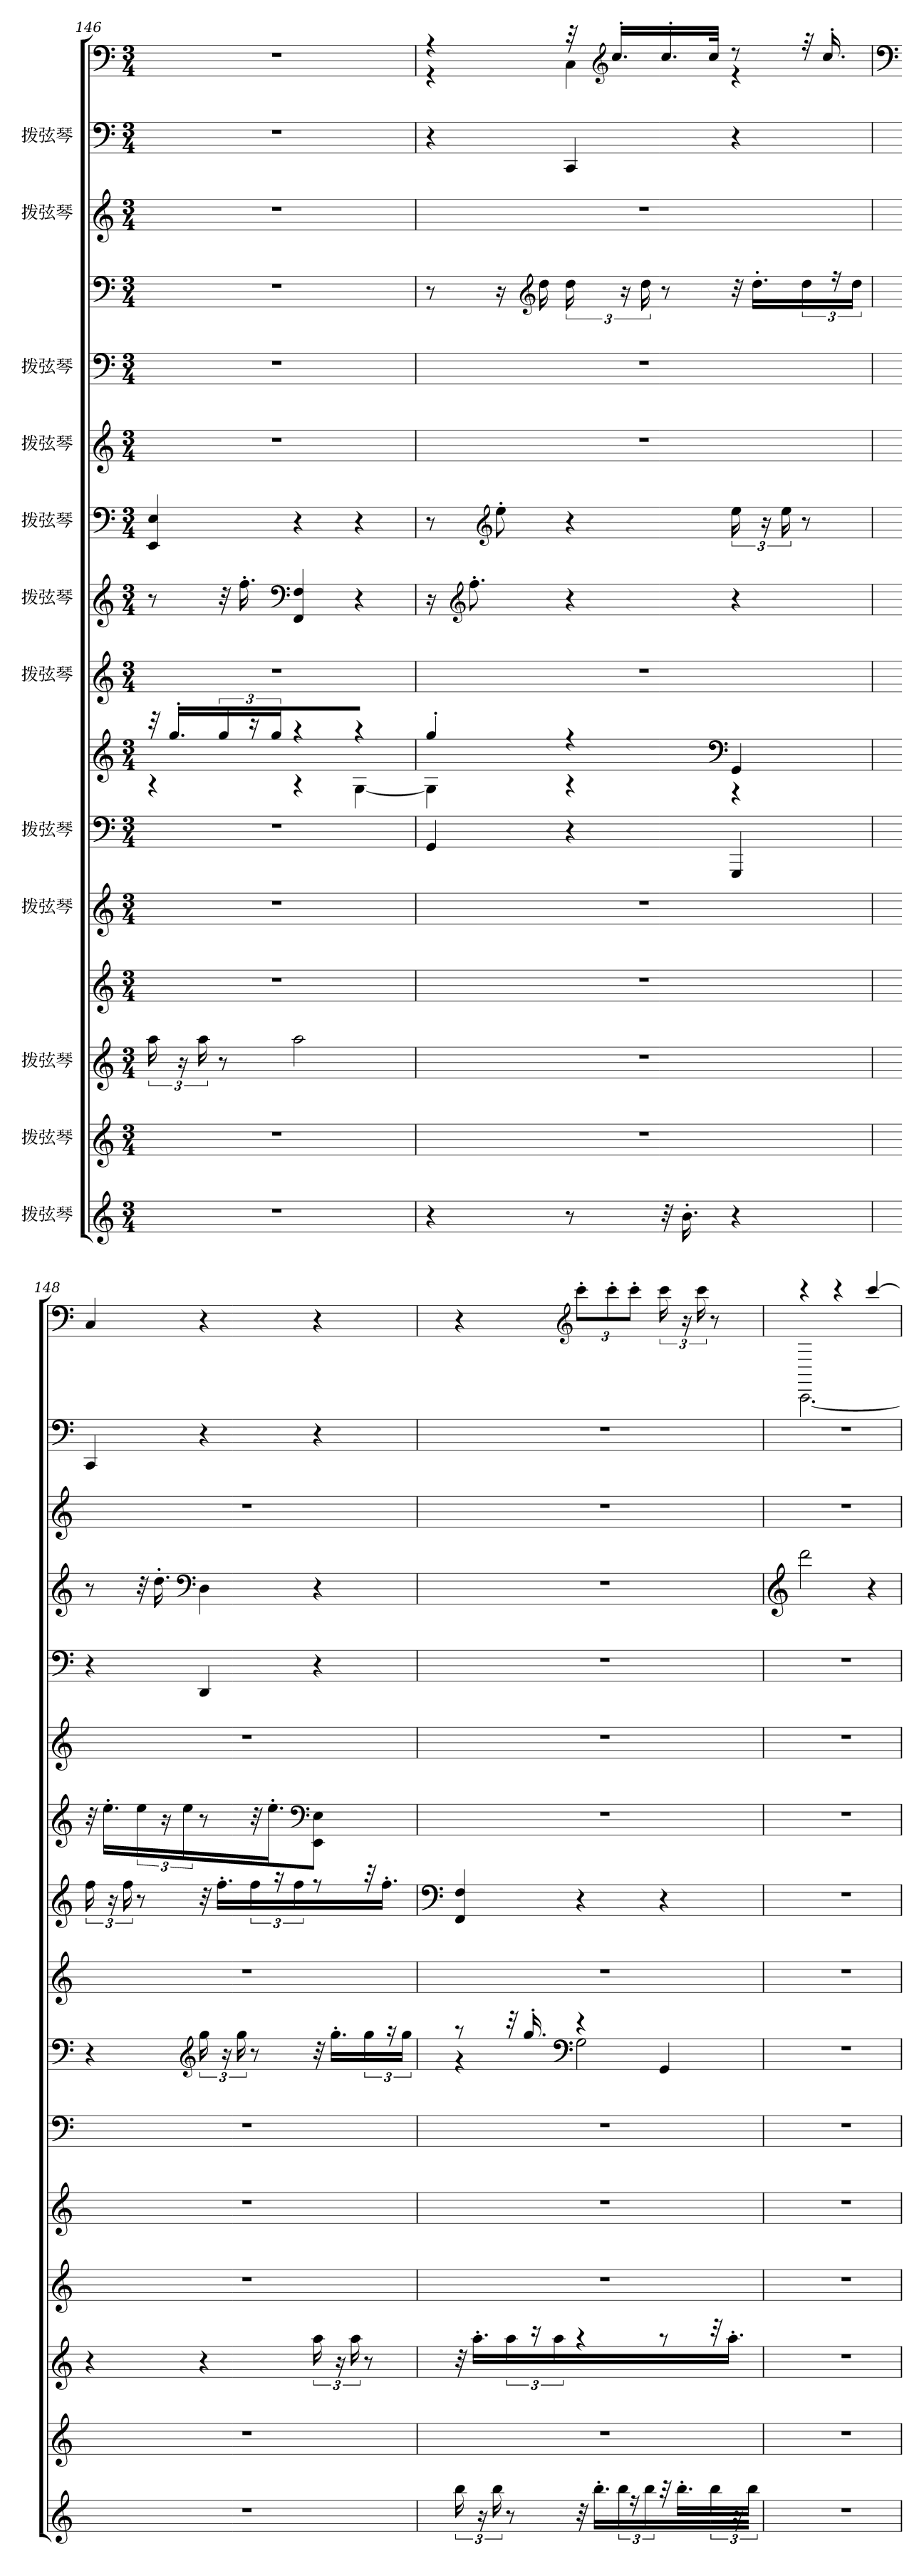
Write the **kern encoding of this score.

**kern	**kern	**kern	**kern	**kern	**kern	**kern	**kern	**kern	**kern	**kern	**kern	**kern	**kern	**kern	**kern
*part12	*part11	*part10	*part10	*part9	*part8	*part8	*part7	*part6	*part5	*part4	*part3	*part3	*part2	*part1	*part1
*staff16	*staff15	*staff14	*staff13	*staff12	*staff11	*staff10	*staff9	*staff8	*staff7	*staff6	*staff5	*staff4	*staff3	*staff2	*staff1
*I"拨弦琴	*I"拨弦琴	*I"拨弦琴	*	*I"拨弦琴	*I"拨弦琴	*	*I"拨弦琴	*I"拨弦琴	*I"拨弦琴	*I"拨弦琴	*I"拨弦琴	*	*I"拨弦琴	*I"拨弦琴	*
*clefG2	*clefG2	*clefG2	*clefG2	*clefG2	*clefF4	*clefG2	*clefG2	*clefG2	*clefF4	*clefG2	*clefF4	*clefF4	*clefG2	*clefF4	*clefF4
*k[]	*k[]	*k[]	*k[]	*k[]	*k[]	*k[]	*k[]	*k[]	*k[]	*k[]	*k[]	*k[]	*k[]	*k[]	*k[]
*M3/4	*M3/4	*M3/4	*M3/4	*M3/4	*M3/4	*M3/4	*M3/4	*M3/4	*M3/4	*M3/4	*M3/4	*M3/4	*M3/4	*M3/4	*M3/4
=146	=146	=146	=146	=146	=146	=146	=146	=146	=146	=146	=146	=146	=146	=146	=146
*	*	*	*	*	*	*^	*	*	*	*	*	*	*	*	*
2.r	2.r	24aa\	2.r	2.r	2.r	32r	4r	2.r	8r	4EE/ 4E/	2.r	2.r	2.r	2.r	2.r	2.r
.	.	.	.	.	.	16.gg'/LL	.	.	.	.	.	.	.	.	.	.
.	.	24r	.	.	.	.	.	.	.	.	.	.	.	.	.	.
.	.	24aa\	.	.	.	.	.	.	.	.	.	.	.	.	.	.
.	.	8r	.	.	.	24gg/JJ	.	.	32r	.	.	.	.	.	.	.
.	.	.	.	.	.	.	.	.	16.ff'\	.	.	.	.	.	.	.
.	.	.	.	.	.	24r	.	.	.	.	.	.	.	.	.	.
.	.	.	.	.	.	24gg/	.	.	.	.	.	.	.	.	.	.
*	*	*	*	*	*	*	*	*	*clefF4	*	*	*	*	*	*	*
.	.	2aa\	.	.	.	4r	4r	.	4FF/ 4F/	4r	.	.	.	.	.	.
.	.	.	.	.	.	4r	[4G\	.	4r	4r	.	.	.	.	.	.
!!LO:PB:g=z
=147	=147	=147	=147	=147	=147	=147	=147	=147	=147	=147	=147	=147	=147	=147	=147	=147
*	*	*	*	*	*	*	*	*	*	*	*	*	*	*	*	*^
4r	2.r	2.r	2.r	2.r	4GG/	4gg'/	4G\]	2.r	16r	8r	2.r	2.r	8r	2.r	4r	4r	4r
*	*	*	*	*	*	*	*	*	*clefG2	*	*	*	*	*	*	*	*
.	.	.	.	.	.	.	.	.	8.ff'\	.	.	.	.	.	.	.	.
*	*	*	*	*	*	*	*	*	*	*clefG2	*	*	*	*	*	*	*
.	.	.	.	.	.	.	.	.	.	8ee'\	.	.	16r	.	.	.	.
*	*	*	*	*	*	*	*	*	*	*	*	*	*clefG2	*	*	*	*
.	.	.	.	.	.	.	.	.	.	.	.	.	16dd\	.	.	.	.
8r	.	.	.	.	4r	4r	4r	.	4r	4r	.	.	24dd\	.	4CC/	32r	4C\
*	*	*	*	*	*	*	*	*	*	*	*	*	*	*	*	*clefG2	*
.	.	.	.	.	.	.	.	.	.	.	.	.	.	.	.	16.cc'/LL	.
.	.	.	.	.	.	.	.	.	.	.	.	.	24r	.	.	.	.
.	.	.	.	.	.	.	.	.	.	.	.	.	24dd\	.	.	.	.
32r	.	.	.	.	.	.	.	.	.	.	.	.	8r	.	.	16.cc'/	.
16.b'\	.	.	.	.	.	.	.	.	.	.	.	.	.	.	.	.	.
.	.	.	.	.	.	.	.	.	.	.	.	.	.	.	.	32cc/JJk	.
*	*	*	*	*	*	*clefF4	*	*	*	*	*	*	*	*	*	*	*
4r	.	.	.	.	4GGG/	4GG/	4r	.	4r	24ee\	.	.	32r	.	4r	8r	4r
.	.	.	.	.	.	.	.	.	.	.	.	.	16.dd'\LL	.	.	.	.
.	.	.	.	.	.	.	.	.	.	24r	.	.	.	.	.	.	.
.	.	.	.	.	.	.	.	.	.	24ee\	.	.	.	.	.	.	.
.	.	.	.	.	.	.	.	.	.	8r	.	.	24dd\JJ	.	.	32r	.
.	.	.	.	.	.	.	.	.	.	.	.	.	.	.	.	16.cc'/	.
.	.	.	.	.	.	.	.	.	.	.	.	.	24r	.	.	.	.
.	.	.	.	.	.	.	.	.	.	.	.	.	24dd\	.	.	.	.
*	*	*	*	*	*	*v	*v	*	*	*	*	*	*	*	*	*v	*v
=148	=148	=148	=148	=148	=148	=148	=148	=148	=148	=148	=148	=148	=148	=148	=148
*	*	*	*	*	*	*	*	*	*	*	*	*	*	*	*clefF4
2.r	2.r	4r	2.r	2.r	2.r	4r	2.r	24ff\	32r	2.r	4r	8r	2.r	4CC/	4C/
.	.	.	.	.	.	.	.	.	16.ee'\LL	.	.	.	.	.	.
.	.	.	.	.	.	.	.	24r	.	.	.	.	.	.	.
.	.	.	.	.	.	.	.	24ff\	.	.	.	.	.	.	.
.	.	.	.	.	.	.	.	8r	24ee\JJ	.	.	32r	.	.	.
.	.	.	.	.	.	.	.	.	.	.	.	16.dd'\	.	.	.
.	.	.	.	.	.	.	.	.	24r	.	.	.	.	.	.
.	.	.	.	.	.	.	.	.	24ee\	.	.	.	.	.	.
*	*	*	*	*	*	*clefG2	*	*	*	*	*	*clefF4	*	*	*
.	.	4r	.	.	.	24gg\	.	32r	8r	.	4DD/	4D\	.	4r	4r
.	.	.	.	.	.	.	.	16.ff'\LL	.	.	.	.	.	.	.
.	.	.	.	.	.	24r	.	.	.	.	.	.	.	.	.
.	.	.	.	.	.	24gg\	.	.	.	.	.	.	.	.	.
.	.	.	.	.	.	8r	.	24ff\JJ	32r	.	.	.	.	.	.
.	.	.	.	.	.	.	.	.	16.ee'\	.	.	.	.	.	.
.	.	.	.	.	.	.	.	24r	.	.	.	.	.	.	.
.	.	.	.	.	.	.	.	24ff\	.	.	.	.	.	.	.
*	*	*	*	*	*	*	*	*	*clefF4	*	*	*	*	*	*
.	.	24aa\	.	.	.	32r	.	8r	4EE/ 4E/	.	4r	4r	.	4r	4r
.	.	.	.	.	.	16.gg'\LL	.	.	.	.	.	.	.	.	.
.	.	24r	.	.	.	.	.	.	.	.	.	.	.	.	.
.	.	24aa\	.	.	.	.	.	.	.	.	.	.	.	.	.
.	.	8r	.	.	.	24gg\JJ	.	32r	.	.	.	.	.	.	.
.	.	.	.	.	.	.	.	16.ff'\	.	.	.	.	.	.	.
.	.	.	.	.	.	24r	.	.	.	.	.	.	.	.	.
.	.	.	.	.	.	24gg\	.	.	.	.	.	.	.	.	.
!!LO:PB:g=z
=149	=149	=149	=149	=149	=149	=149	=149	=149	=149	=149	=149	=149	=149	=149	=149
*	*	*	*	*	*	*	*	*clefF4	*	*	*	*	*	*	*
*	*	*	*	*	*	*^	*	*	*	*	*	*	*	*	*
24bb\	2.r	32r	2.r	2.r	2.r	8r	4r	2.r	4FF/ 4F/	2.r	2.r	2.r	2.r	2.r	2.r	4r
.	.	16.aa'\LL	.	.	.	.	.	.	.	.	.	.	.	.	.	.
24r	.	.	.	.	.	.	.	.	.	.	.	.	.	.	.	.
24bb\	.	.	.	.	.	.	.	.	.	.	.	.	.	.	.	.
8r	.	24aa\JJ	.	.	.	32r	.	.	.	.	.	.	.	.	.	.
.	.	.	.	.	.	16.gg'/	.	.	.	.	.	.	.	.	.	.
.	.	24r	.	.	.	.	.	.	.	.	.	.	.	.	.	.
.	.	24aa\	.	.	.	.	.	.	.	.	.	.	.	.	.	.
*	*	*	*	*	*	*clefF4	*	*	*	*	*	*	*	*	*	*clefG2
*	*	*	*	*	*	*	*	*	*	*	*	*	*	*	*	*Xbrackettup
32r	.	4r	.	.	.	4r	2G\	.	4r	.	.	.	.	.	.	12ccc'\L
16.bb'\LL	.	.	.	.	.	.	.	.	.	.	.	.	.	.	.	.
.	.	.	.	.	.	.	.	.	.	.	.	.	.	.	.	12ccc'\
24bb\JJ	.	.	.	.	.	.	.	.	.	.	.	.	.	.	.	.
24r	.	.	.	.	.	.	.	.	.	.	.	.	.	.	.	12ccc'\J
24bb\	.	.	.	.	.	.	.	.	.	.	.	.	.	.	.	.
*	*	*	*	*	*	*	*	*	*	*	*	*	*	*	*	*brackettup
32r	.	8r	.	.	.	4GG/	.	.	4r	.	.	.	.	.	.	24ccc\
16.bb'\LL	.	.	.	.	.	.	.	.	.	.	.	.	.	.	.	.
.	.	.	.	.	.	.	.	.	.	.	.	.	.	.	.	24r
.	.	.	.	.	.	.	.	.	.	.	.	.	.	.	.	24ccc\
24bb\JJ	.	32r	.	.	.	.	.	.	.	.	.	.	.	.	.	8r
.	.	16.aa'\	.	.	.	.	.	.	.	.	.	.	.	.	.	.
24r	.	.	.	.	.	.	.	.	.	.	.	.	.	.	.	.
24bb\	.	.	.	.	.	.	.	.	.	.	.	.	.	.	.	.
*	*	*	*	*	*	*v	*v	*	*	*	*	*	*	*	*	*
=150	=150	=150	=150	=150	=150	=150	=150	=150	=150	=150	=150	=150	=150	=150	=150
*	*	*	*	*	*	*	*	*	*	*	*	*clefG2	*	*	*
*	*	*	*	*	*	*	*	*	*	*	*	*	*	*	*^
2.r	2.r	2.r	2.r	2.r	2.r	2.r	2.r	2.r	2.r	2.r	2.r	2ddd\	2.r	2.r	4r	[2.CC\
.	.	.	.	.	.	.	.	.	.	.	.	.	.	.	4r	.
.	.	.	.	.	.	.	.	.	.	.	.	4r	.	.	[4ccc/	.
*	*	*	*	*	*	*	*	*	*	*	*	*	*	*	*v	*v
=	=	=	=	=	=	=	=	=	=	=	=	=	=	=	=
*-	*-	*-	*-	*-	*-	*-	*-	*-	*-	*-	*-	*-	*-	*-	*-
